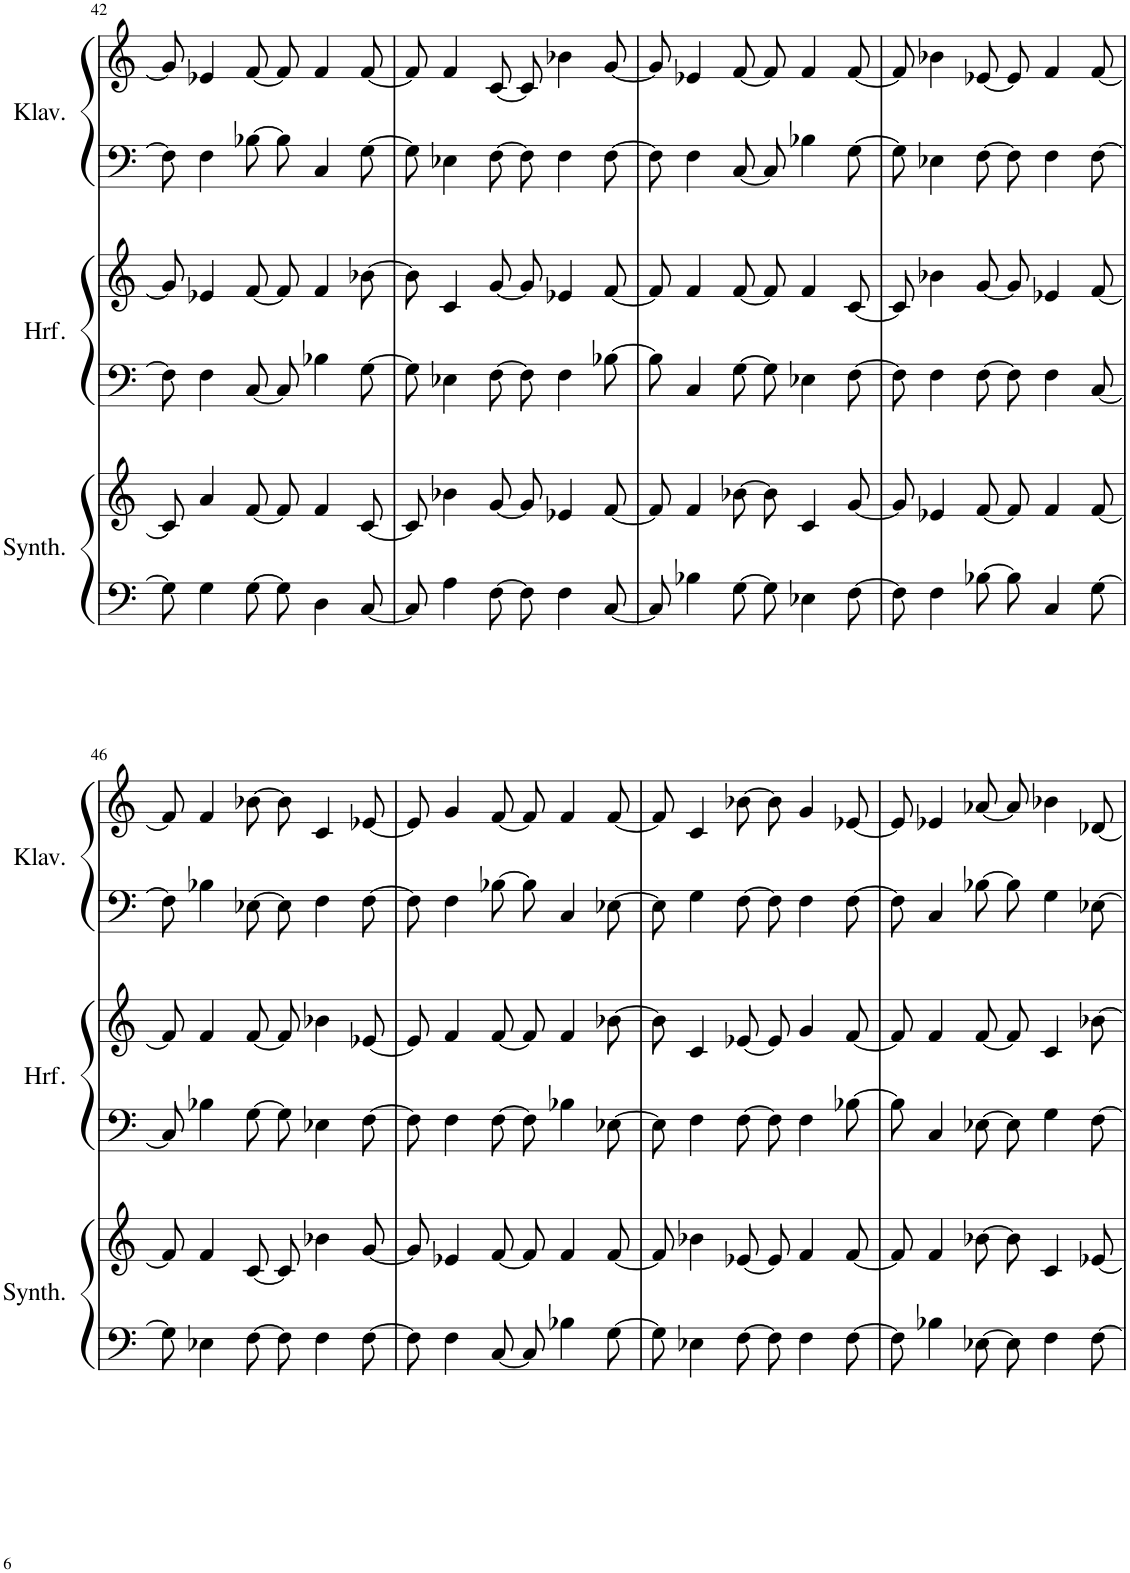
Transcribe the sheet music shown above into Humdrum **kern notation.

**kern	**kern	**kern	**kern	**kern	**kern
*part3	*part3	*part2	*part2	*part1	*part1
*staff6	*staff5	*staff4	*staff3	*staff2	*staff1
*I"String Synthesizer	*	*I"Harfe	*	*I"Klavier	*
*I'Synth.	*	*I'Hrf.	*	*I'Klav.	*
!!LO:PB:g=z
*clefF4	*clefG2	*clefF4	*clefG2	*clefF4	*clefG2
*k[]	*k[]	*k[]	*k[]	*k[]	*k[]
*M4/4	*M4/4	*M4/4	*M4/4	*M4/4	*M4/4
=42	=42	=42	=42	=42	=42
8G\]	8c/]	8F\]	8g/]	8F\]	8g/]
4G\	4a/	4F\	4e-X/	4F\	4e-X/
[8G\	[8f/	[8C/	[8f/	[8B-X\	[8f/
8G\]	8f/]	8C/]	8f/]	8B-\]	8f/]
4D\	4f/	4B-X\	4f/	4C/	4f/
[8C/	[8c/	[8G\	[8b-X\	[8G\	[8f/
=43	=43	=43	=43	=43	=43
8C/]	8c/]	8G\]	8b-\]	8G\]	8f/]
4A\	4b-X\	4E-X\	4c/	4E-X\	4f/
[8F\	[8g/	[8F\	[8g/	[8F\	[8c/
8F\]	8g/]	8F\]	8g/]	8F\]	8c/]
4F\	4e-X/	4F\	4e-X/	4F\	4b-X\
[8C/	[8f/	[8B-X\	[8f/	[8F\	[8g/
=44	=44	=44	=44	=44	=44
8C/]	8f/]	8B-\]	8f/]	8F\]	8g/]
4B-X\	4f/	4C/	4f/	4F\	4e-X/
[8G\	[8b-X\	[8G\	[8f/	[8C/	[8f/
8G\]	8b-\]	8G\]	8f/]	8C/]	8f/]
4E-X\	4c/	4E-X\	4f/	4B-X\	4f/
[8F\	[8g/	[8F\	[8c/	[8G\	[8f/
=45	=45	=45	=45	=45	=45
8F\]	8g/]	8F\]	8c/]	8G\]	8f/]
4F\	4e-X/	4F\	4b-X\	4E-X\	4b-X\
[8B-X\	[8f/	[8F\	[8g/	[8F\	[8e-X/
8B-\]	8f/]	8F\]	8g/]	8F\]	8e-/]
4C/	4f/	4F\	4e-X/	4F\	4f/
[8G\	[8f/	[8C/	[8f/	[8F\	[8f/
!!LO:LB:g=z
=46	=46	=46	=46	=46	=46
8G\]	8f/]	8C/]	8f/]	8F\]	8f/]
4E-X\	4f/	4B-X\	4f/	4B-X\	4f/
[8F\	[8c/	[8G\	[8f/	[8E-X\	[8b-X\
8F\]	8c/]	8G\]	8f/]	8E-\]	8b-\]
4F\	4b-X\	4E-X\	4b-X\	4F\	4c/
[8F\	[8g/	[8F\	[8e-X/	[8F\	[8e-X/
=47	=47	=47	=47	=47	=47
8F\]	8g/]	8F\]	8e-/]	8F\]	8e-/]
4F\	4e-X/	4F\	4f/	4F\	4g/
[8C/	[8f/	[8F\	[8f/	[8B-X\	[8f/
8C/]	8f/]	8F\]	8f/]	8B-\]	8f/]
4B-X\	4f/	4B-X\	4f/	4C/	4f/
[8G\	[8f/	[8E-X\	[8b-X\	[8E-X\	[8f/
=48	=48	=48	=48	=48	=48
8G\]	8f/]	8E-\]	8b-\]	8E-\]	8f/]
4E-X\	4b-X\	4F\	4c/	4G\	4c/
[8F\	[8e-X/	[8F\	[8e-X/	[8F\	[8b-X\
8F\]	8e-/]	8F\]	8e-/]	8F\]	8b-\]
4F\	4f/	4F\	4g/	4F\	4g/
[8F\	[8f/	[8B-X\	[8f/	[8F\	[8e-X/
=49	=49	=49	=49	=49	=49
8F\]	8f/]	8B-\]	8f/]	8F\]	8e-/]
4B-X\	4f/	4C/	4f/	4C/	4e-X/
[8E-X\	[8b-X\	[8E-X\	[8f/	[8B-X\	[8a-X/
8E-\]	8b-\]	8E-\]	8f/]	8B-\]	8a-/]
4F\	4c/	4G\	4c/	4G\	4b-X\
[8F\	[8e-X/	[8F\	[8b-X\	[8E-X\	[8d-X/
=	=	=	=	=	=
*-	*-	*-	*-	*-	*-
